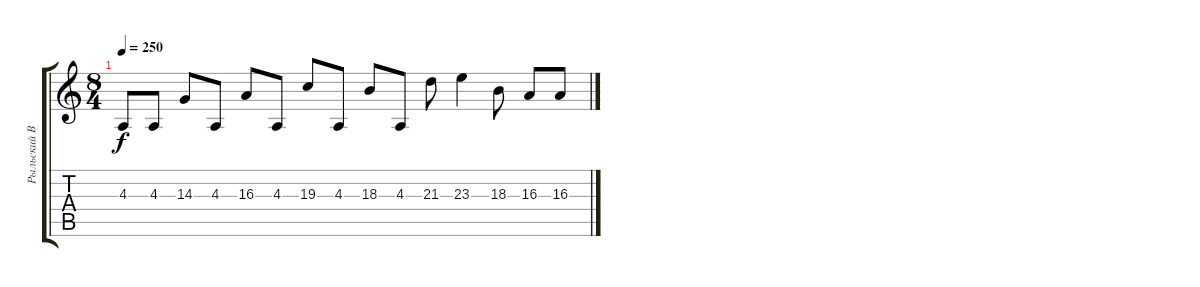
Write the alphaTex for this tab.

\track ("Рыльский Владислав" "Рыльский В") {instrument lead1square}
\staff {score tabs}
\tuning (D4 A3 F3 C3 G2 C2) {hide}
\ts (8 4)
\tempo 250
\clef g2
\ks c
4.3.8{dy f} 4.3.8 14.3.8 4.3.8 16.3.8 4.3.8 19.3.8 4.3.8 18.3.8 4.3.8 21.3.8 23.3.4 18.3.8 16.3.8 16.3.8
